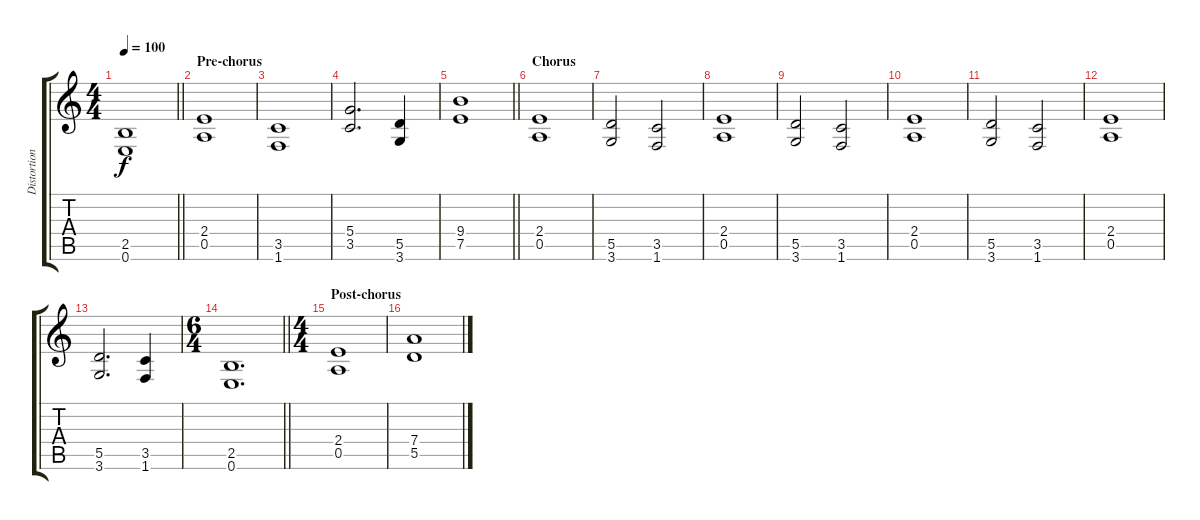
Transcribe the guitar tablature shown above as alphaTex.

\track ("Distortion" "Distortion") {instrument distortionguitar}
\staff {score tabs}
\tuning (E4 B3 G3 D3 A2 E2) {hide}
\ts (4 4)
\tempo 100
\clef g2
\barLineRight lightlight
\ks c
(2.5 0.6).1{dy f} |
\section ("" "Pre-chorus")
(2.4 0.5).1 |
(3.5 1.6).1 |
(5.4 3.5).2{d} (5.5 3.6).4 |
\barLineRight lightlight
(9.4 7.5).1 |
\section ("" "Chorus")
(2.4 0.5).1 |
(5.5 3.6).2 (3.5 1.6).2 |
(2.4 0.5).1 |
(5.5 3.6).2 (3.5 1.6).2 |
(2.4 0.5).1 |
(5.5 3.6).2 (3.5 1.6).2 |
(2.4 0.5).1 |
(5.5 3.6).2{d} (3.5 1.6).4 |
\ts (6 4)
\barLineRight lightlight
(2.5 0.6).1{d} |
\ts (4 4)
\section ("" "Post-chorus")
(2.4 0.5).1 |
(7.4 5.5).1
